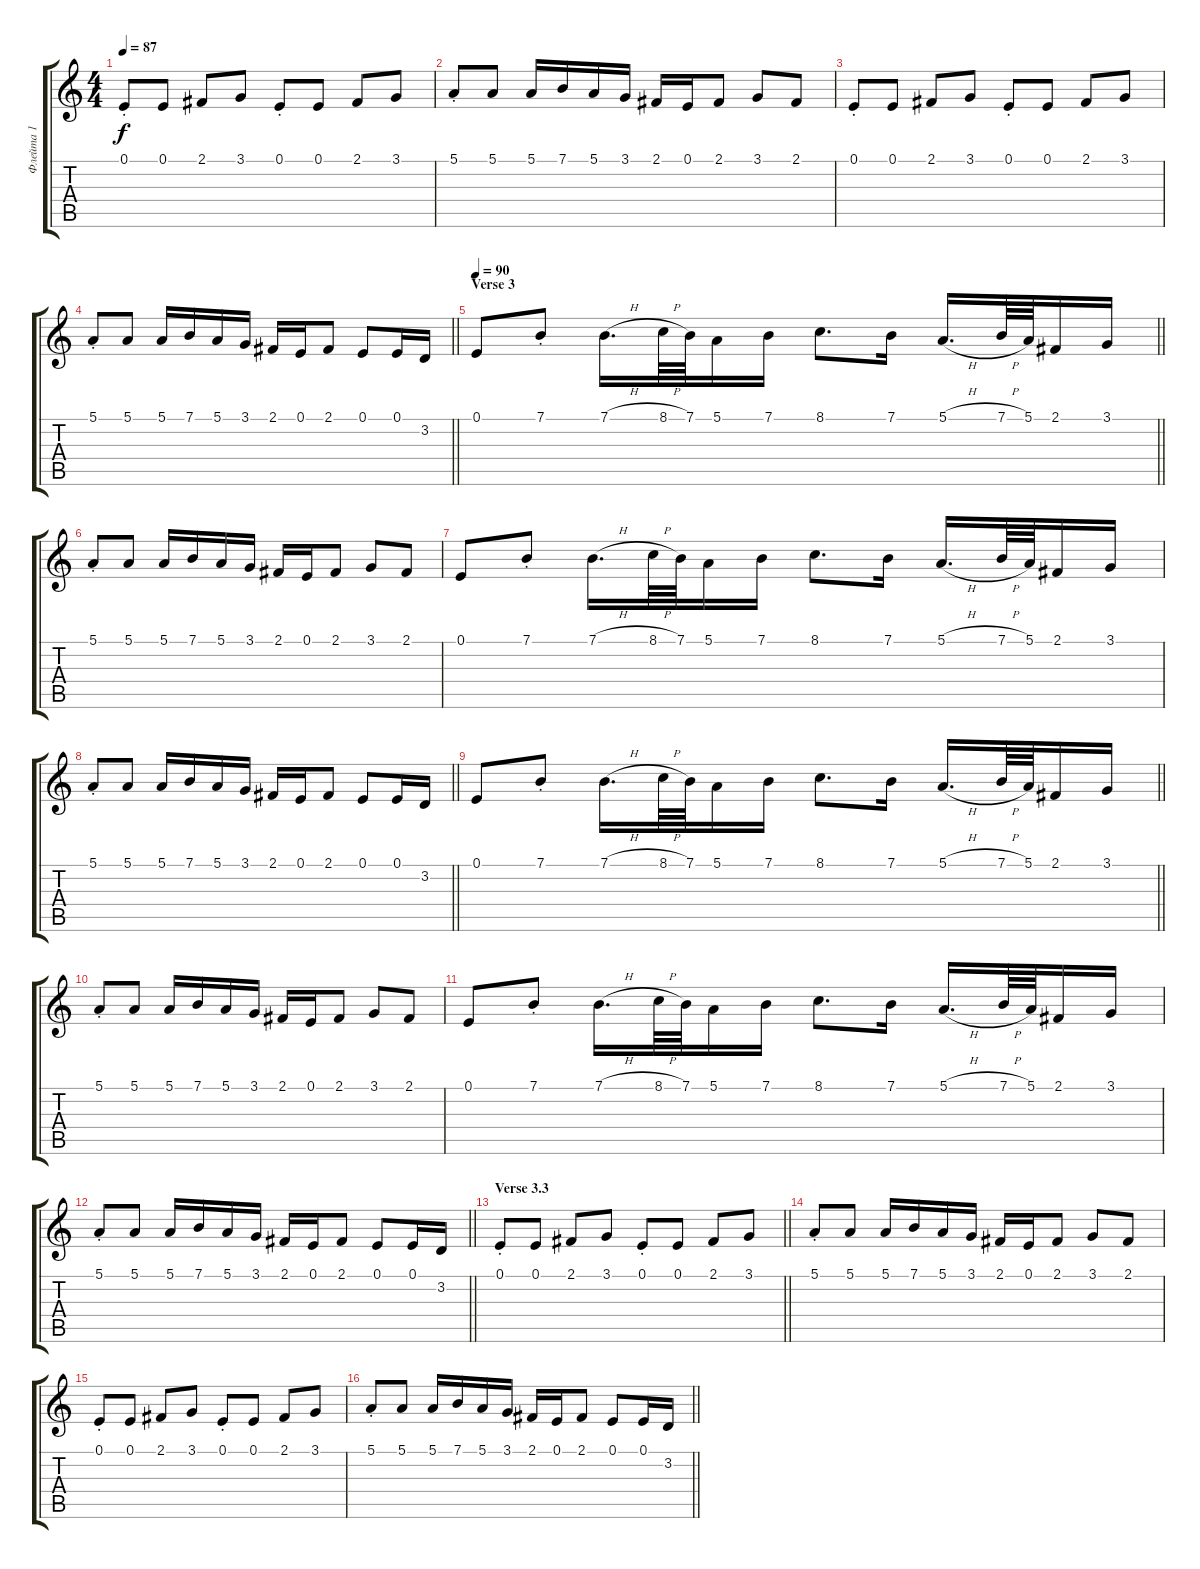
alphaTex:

\track ("Флейта 1" "Флейта 1") {instrument recorder}
\staff {score tabs}
\tuning (E4 B3 G3 D3 A2 E2) {hide}
\ts (4 4)
\tempo 87
\clef g2
\ks c
0.1{st}.8{dy f} 0.1.8 2.1.8 3.1.8 0.1{st}.8 0.1.8 2.1.8 3.1.8 |
5.1{st}.8 5.1.8 5.1.16 7.1.16 5.1.16 3.1.16 2.1.16 0.1.16 2.1.8 3.1.8 2.1.8 |
0.1{st}.8 0.1.8 2.1.8 3.1.8 0.1{st}.8 0.1.8 2.1.8 3.1.8 |
\barLineRight lightlight
5.1{st}.8 5.1.8 5.1.16 7.1.16 5.1.16 3.1.16 2.1.16 0.1.16 2.1.8 0.1.8 0.1.16 3.2.16 |
\section ("" "Verse 3")
\tempo 90
\barLineRight lightlight
0.1.8 7.1{st}.8 7.1{h}.16{d} 8.1{h}.64 7.1.64 5.1.16 7.1.16 8.1.8{d} 7.1.16 5.1{h}.16{d} 7.1{h}.64 5.1.64 2.1.16 3.1.16 |
5.1{st}.8 5.1.8 5.1.16 7.1.16 5.1.16 3.1.16 2.1.16 0.1.16 2.1.8 3.1.8 2.1.8 |
0.1.8 7.1{st}.8 7.1{h}.16{d} 8.1{h}.64 7.1.64 5.1.16 7.1.16 8.1.8{d} 7.1.16 5.1{h}.16{d} 7.1{h}.64 5.1.64 2.1.16 3.1.16 |
\barLineRight lightlight
5.1{st}.8 5.1.8 5.1.16 7.1.16 5.1.16 3.1.16 2.1.16 0.1.16 2.1.8 0.1.8 0.1.16 3.2.16 |
\barLineRight lightlight
0.1.8 7.1{st}.8 7.1{h}.16{d} 8.1{h}.64 7.1.64 5.1.16 7.1.16 8.1.8{d} 7.1.16 5.1{h}.16{d} 7.1{h}.64 5.1.64 2.1.16 3.1.16 |
5.1{st}.8 5.1.8 5.1.16 7.1.16 5.1.16 3.1.16 2.1.16 0.1.16 2.1.8 3.1.8 2.1.8 |
0.1.8 7.1{st}.8 7.1{h}.16{d} 8.1{h}.64 7.1.64 5.1.16 7.1.16 8.1.8{d} 7.1.16 5.1{h}.16{d} 7.1{h}.64 5.1.64 2.1.16 3.1.16 |
\barLineRight lightlight
5.1{st}.8 5.1.8 5.1.16 7.1.16 5.1.16 3.1.16 2.1.16 0.1.16 2.1.8 0.1.8 0.1.16 3.2.16 |
\section ("" "Verse 3.3")
\barLineRight lightlight
0.1{st}.8 0.1.8 2.1.8 3.1.8 0.1{st}.8 0.1.8 2.1.8 3.1.8 |
5.1{st}.8 5.1.8 5.1.16 7.1.16 5.1.16 3.1.16 2.1.16 0.1.16 2.1.8 3.1.8 2.1.8 |
0.1{st}.8 0.1.8 2.1.8 3.1.8 0.1{st}.8 0.1.8 2.1.8 3.1.8 |
\barLineRight lightlight
5.1{st}.8 5.1.8 5.1.16 7.1.16 5.1.16 3.1.16 2.1.16 0.1.16 2.1.8 0.1.8 0.1.16 3.2.16
